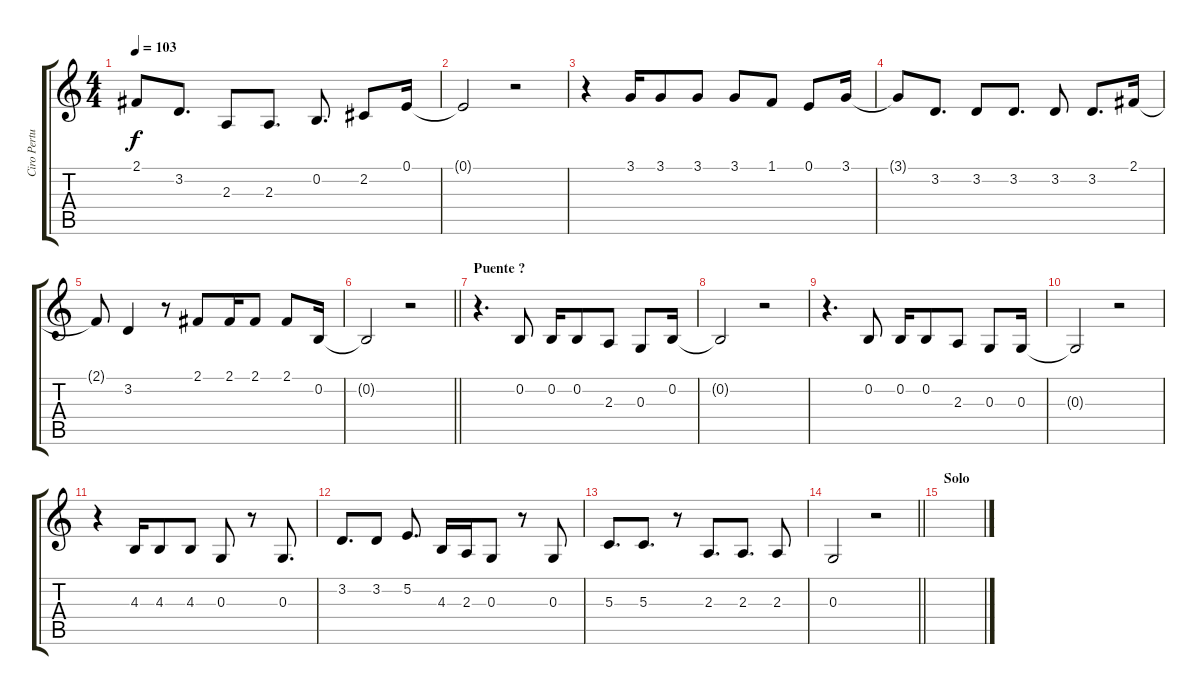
\track ("Ciro Pertusi (Voz)" "Ciro Pertu") {instrument clarinet}
\staff {score tabs}
\tuning (E4 B3 G3 D3 A2 E2) {hide}
\ts (4 4)
\tempo 103
\clef g2
\ks c
2.1{t}.8{dy f} 3.2.8{d} 2.3.8 2.3.8{d} 0.2.8{d} 2.2.8 0.1.16 |
0.1{t}.2 r.2 |
r.4 3.1.16 3.1.8 3.1.8 3.1.8 1.1.8 0.1.8 3.1.16 |
3.1{t}.8 3.2.8{d} 3.2.8 3.2.8{d} 3.2.8 3.2.8{d} 2.1.16 |
2.1{t}.8 3.2.4 r.8 2.1.8 2.1.16 2.1.8 2.1.8 0.2.16 |
\barLineRight lightlight
0.2{t}.2 r.2 |
\section ("" "Puente ?")
r.4{d} 0.2.8 0.2.16 0.2.8 2.3.8 0.3.8 0.2.16 |
0.2{t}.2 r.2 |
r.4{d} 0.2.8 0.2.16 0.2.8 2.3.8 0.3.8 0.3.16 |
0.3{t}.2 r.2 |
r.4 4.3.16 4.3.8 4.3.8 0.3.8 r.8 0.3.8{d} |
3.2.8{d} 3.2.8 5.2.8{d} 4.3.16 2.3.16 0.3.8 r.8 0.3.8 |
5.3.8{d} 5.3.8{d} r.8 2.3.8{d} 2.3.8{d} 2.3.8 |
\barLineRight lightlight
0.3.2 r.2 |
\section ("" "Solo")
